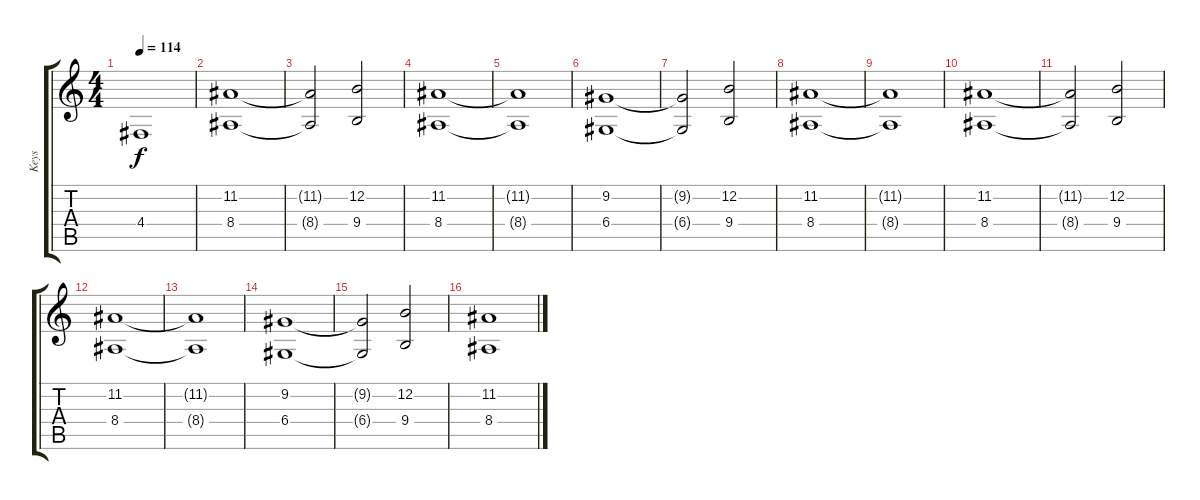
\track ("Keys" "Keys") {instrument pad2warm}
\staff {score tabs}
\tuning (E4 B3 G3 D3 A2 E2) {hide}
\ts (4 4)
\tempo 114
\clef g2
\ks c
4.4{t}.1{dy f} |
(11.2 8.4).1{volume 14} |
(11.2{t} 8.4{t}).2 (12.2 9.4).2 |
(11.2 8.4).1 |
(11.2{t} 8.4{t}).1 |
(9.2 6.4).1 |
(9.2{t} 6.4{t}).2 (12.2 9.4).2 |
(11.2 8.4).1 |
(11.2{t} 8.4{t}).1 |
(11.2 8.4).1 |
(11.2{t} 8.4{t}).2 (12.2 9.4).2 |
(11.2 8.4).1 |
(11.2{t} 8.4{t}).1 |
(9.2 6.4).1 |
(9.2{t} 6.4{t}).2 (12.2 9.4).2 |
(11.2 8.4).1
